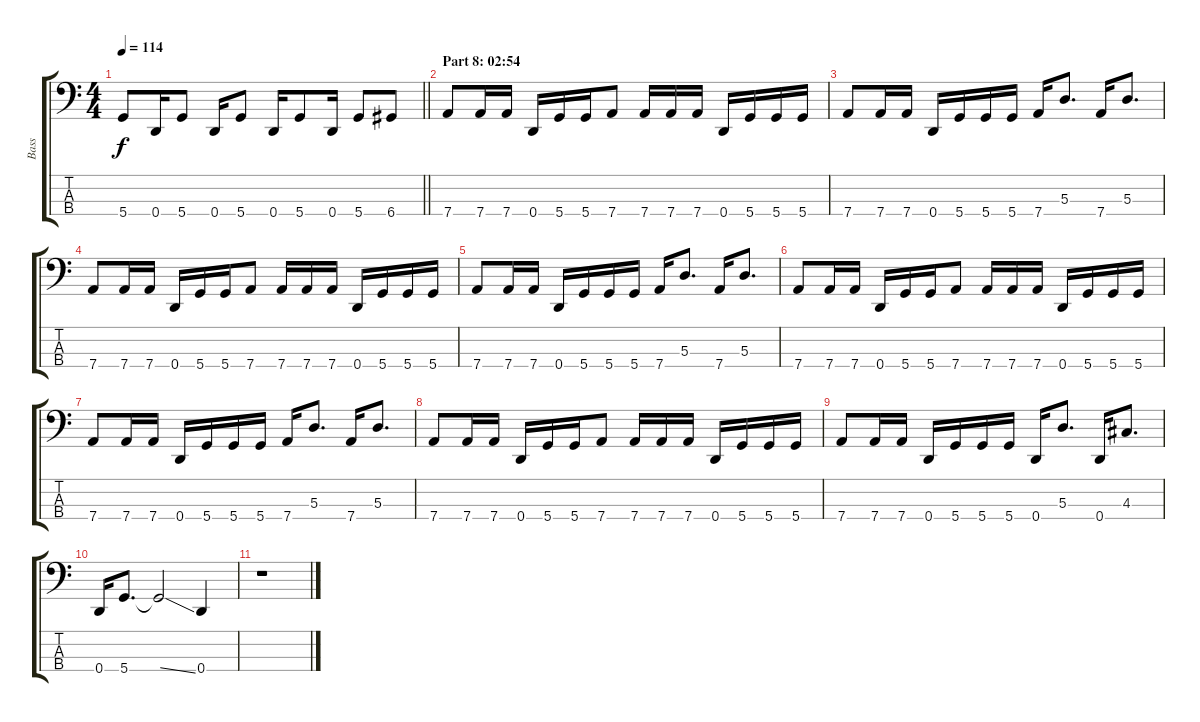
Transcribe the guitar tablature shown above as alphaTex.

\track ("Bass" "Bass") {instrument electricbasspick}
\staff {score tabs}
\tuning (G2 D2 A1 D1) {hide}
\ts (4 4)
\tempo 114
\clef f4
\barLineRight lightlight
\ks c
5.4.8{dy f} 0.4.16 5.4.8 0.4.16 5.4.8 0.4.16 5.4.8 0.4.16 5.4.8 6.4.8 |
\section ("" "Part 8: 02:54")
7.4.8 7.4.16 7.4.16 0.4.16 5.4.16 5.4.16 7.4.8 7.4.16 7.4.16 7.4.16 0.4.16 5.4.16 5.4.16 5.4.16 |
7.4.8 7.4.16 7.4.16 0.4.16 5.4.16 5.4.16 5.4.16 7.4.16 5.3.8{d} 7.4.16 5.3.8{d} |
7.4.8 7.4.16 7.4.16 0.4.16 5.4.16 5.4.16 7.4.8 7.4.16 7.4.16 7.4.16 0.4.16 5.4.16 5.4.16 5.4.16 |
7.4.8 7.4.16 7.4.16 0.4.16 5.4.16 5.4.16 5.4.16 7.4.16 5.3.8{d} 7.4.16 5.3.8{d} |
7.4.8 7.4.16 7.4.16 0.4.16 5.4.16 5.4.16 7.4.8 7.4.16 7.4.16 7.4.16 0.4.16 5.4.16 5.4.16 5.4.16 |
7.4.8 7.4.16 7.4.16 0.4.16 5.4.16 5.4.16 5.4.16 7.4.16 5.3.8{d} 7.4.16 5.3.8{d} |
7.4.8 7.4.16 7.4.16 0.4.16 5.4.16 5.4.16 7.4.8 7.4.16 7.4.16 7.4.16 0.4.16 5.4.16 5.4.16 5.4.16 |
7.4.8 7.4.16 7.4.16 0.4.16 5.4.16 5.4.16 5.4.16 0.4.16 5.3.8{d} 0.4.16 4.3.8{d} |
0.4.16 5.4.8{d} 5.4{ss t}.2 0.4.4 |
r.1
